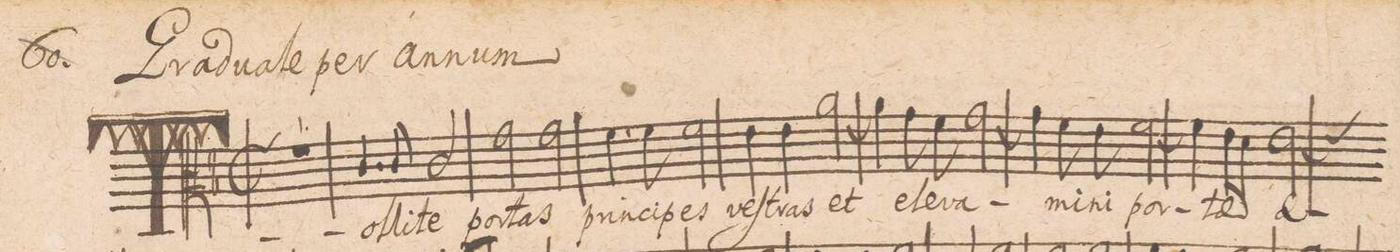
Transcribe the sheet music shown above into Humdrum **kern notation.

**kern	**text
*I"Alto	*
*clefC3	*
*k[b-]	*
*met(c|)	*
*M2/2	*
1r	.
=2	=2
4.c/	To-
8c/	-li-
2c/	-te
=3	=3
*2\right	*
2g\	por-
2g\	-tas
=4	=4
4.f\	Prin-
8f\	-ci-
2f\	-pes
=5	=5
4e\	veſ-
4e\	-tras
[2<a\	et
=6	=6
4a\]	.
8g\	e-
8f\	-le-
[<2g\	-va-
=7	=7
4g\]	.
8f\	-mi-
8e\	-ni
[<2f\	por-
=8	=8
4f\]	.
8e\L	-tae
8d\J	.
*custos:e	*
[2e\	ae-
=9	=9
*-	*-
